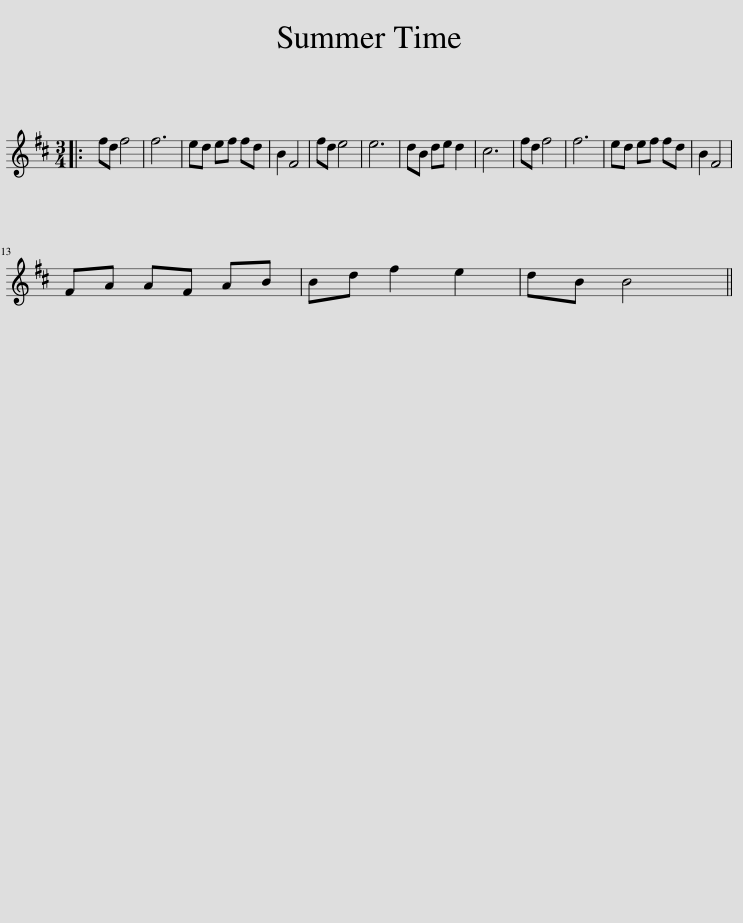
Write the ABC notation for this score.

X:1
L:1/8
M:3/4
I:linebreak $
K:Bmin
V:1 treble
V:1
|: fd f4 | f6 | ed ef fd | B2 F4 | fd e4 | %5
 e6 | dB de d2 | c6 | fd f4 | f6 | %10
 ed ef fd | B2 F4 |$ FA AF AB | Bd f2 e2 | dB B4 || %15
